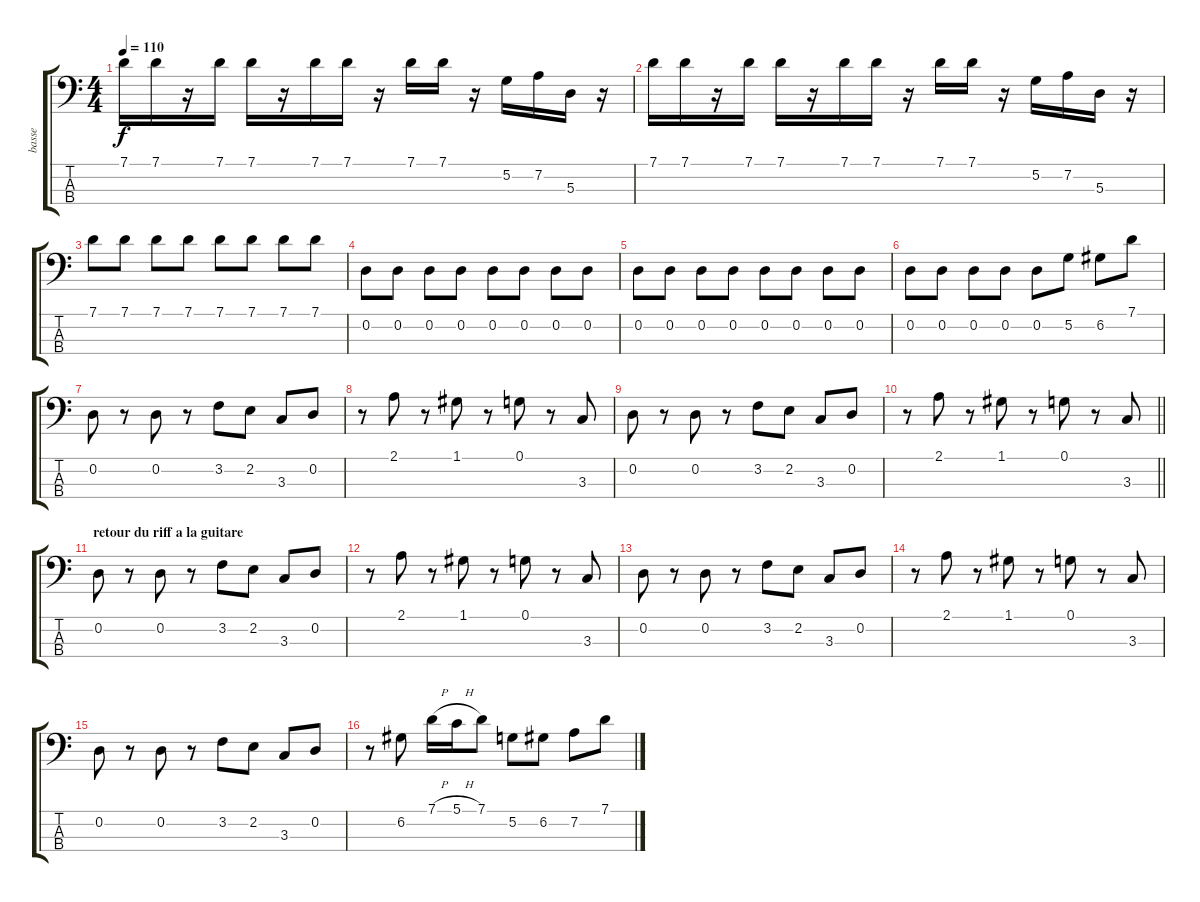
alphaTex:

\track ("basse" "basse") {instrument electricbassfinger}
\staff {score tabs}
\tuning (G2 D2 A1 E1) {hide}
\ts (4 4)
\tempo 110
\clef f4
\ks c
7.1.16{dy f} 7.1.16 r.16 7.1.16 7.1.16 r.16 7.1.16 7.1.16 r.16 7.1.16 7.1.16 r.16 5.2.16 7.2.16 5.3.16 r.16 |
7.1.16 7.1.16 r.16 7.1.16 7.1.16 r.16 7.1.16 7.1.16 r.16 7.1.16 7.1.16 r.16 5.2.16 7.2.16 5.3.16 r.16 |
7.1.8 7.1.8 7.1.8 7.1.8 7.1.8 7.1.8 7.1.8 7.1.8 |
0.2.8 0.2.8 0.2.8 0.2.8 0.2.8 0.2.8 0.2.8 0.2.8 |
0.2.8 0.2.8 0.2.8 0.2.8 0.2.8 0.2.8 0.2.8 0.2.8 |
0.2.8 0.2.8 0.2.8 0.2.8 0.2.8 5.2.8 6.2.8 7.1.8 |
0.2.8 r.8 0.2.8 r.8 3.2.8 2.2.8 3.3.8 0.2.8 |
r.8 2.1.8 r.8 1.1.8 r.8 0.1.8 r.8 3.3.8 |
0.2.8 r.8 0.2.8 r.8 3.2.8 2.2.8 3.3.8 0.2.8 |
\barLineRight lightlight
r.8 2.1.8 r.8 1.1.8 r.8 0.1.8 r.8 3.3.8 |
\section ("" "retour du riff a la guitare")
0.2.8 r.8 0.2.8 r.8 3.2.8 2.2.8 3.3.8 0.2.8 |
r.8 2.1.8 r.8 1.1.8 r.8 0.1.8 r.8 3.3.8 |
0.2.8 r.8 0.2.8 r.8 3.2.8 2.2.8 3.3.8 0.2.8 |
r.8 2.1.8 r.8 1.1.8 r.8 0.1.8 r.8 3.3.8 |
0.2.8 r.8 0.2.8 r.8 3.2.8 2.2.8 3.3.8 0.2.8 |
r.8 6.2.8 7.1{h}.16 5.1{h}.16 7.1.8 5.2.8 6.2.8 7.2.8 7.1.8
